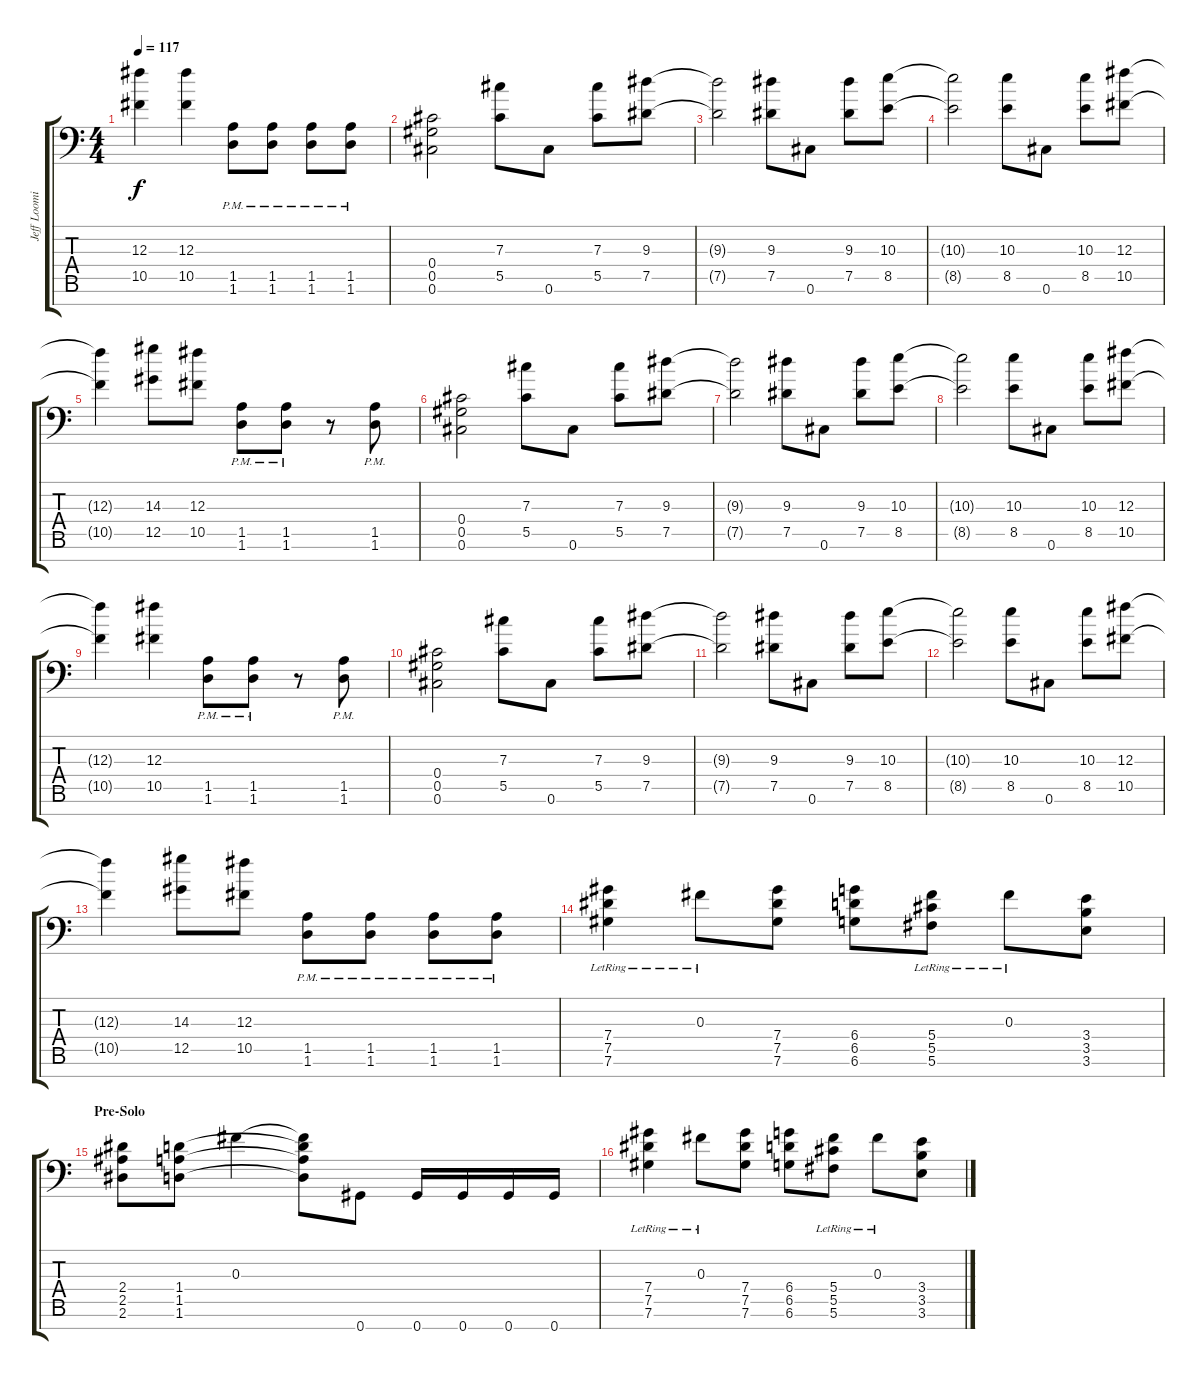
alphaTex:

\track ("Jeff Loomis Rhythm" "Jeff Loomi") {instrument distortionguitar}
\staff {score tabs}
\tuning (Eb4 Bb3 Gb3 Db3 Ab2 Db2 Ab1) {hide}
\ts (4 4)
\tempo 117
\clef f4
\ks c
(12.3{t} 10.5{t}).4{dy f} (12.3 10.5).4 (1.5{pm} 1.6{pm}).8 (1.5{pm} 1.6{pm}).8 (1.5{pm} 1.6{pm}).8 (1.5{pm} 1.6{pm}).8 |
(0.4 0.5 0.6).2{instrument distortionguitar} (7.3 5.5).8 0.6.8 (7.3 5.5).8 (9.3 7.5).8 |
(9.3{t} 7.5{t}).2 (9.3 7.5).8 0.6.8 (9.3 7.5).8 (10.3 8.5).8 |
(10.3{t} 8.5{t}).2 (10.3 8.5).8 0.6.8 (10.3 8.5).8 (12.3 10.5).8 |
(12.3{t} 10.5{t}).4 (14.3 12.5).8 (12.3 10.5).8 (1.5{pm} 1.6{pm}).8 (1.5{pm} 1.6{pm}).8 r.8 (1.5{pm} 1.6{pm}).8 |
(0.4 0.5 0.6).2{instrument distortionguitar} (7.3 5.5).8 0.6.8 (7.3 5.5).8 (9.3 7.5).8 |
(9.3{t} 7.5{t}).2 (9.3 7.5).8 0.6.8 (9.3 7.5).8 (10.3 8.5).8 |
(10.3{t} 8.5{t}).2 (10.3 8.5).8 0.6.8 (10.3 8.5).8 (12.3 10.5).8 |
(12.3{t} 10.5{t}).4 (12.3 10.5).4 (1.5{pm} 1.6{pm}).8 (1.5{pm} 1.6{pm}).8 r.8 (1.5{pm} 1.6{pm}).8 |
(0.4 0.5 0.6).2{instrument distortionguitar} (7.3 5.5).8 0.6.8 (7.3 5.5).8 (9.3 7.5).8 |
(9.3{t} 7.5{t}).2 (9.3 7.5).8 0.6.8 (9.3 7.5).8 (10.3 8.5).8 |
(10.3{t} 8.5{t}).2 (10.3 8.5).8 0.6.8 (10.3 8.5).8 (12.3 10.5).8 |
(12.3{t} 10.5{t}).4 (14.3 12.5).8 (12.3 10.5).8 (1.5{pm} 1.6{pm}).8 (1.5{pm} 1.6{pm}).8 (1.5{pm} 1.6{pm}).8 (1.5{pm} 1.6{pm}).8 |
(7.4{lr} 7.5{lr} 7.6{lr}).4 0.3{lr}.8 (7.4 7.5 7.6).8 (6.4 6.5 6.6).8 (5.4{lr} 5.5{lr} 5.6{lr}).8 0.3{lr}.8 (3.4 3.5 3.6).8 |
\section ("" "Pre-Solo")
(2.4 2.5 2.6).8 (1.4 1.5 1.6).8 0.3.4 (0.3{t} 1.4{t} 1.5{t} 1.6{t}).8 0.7.8 0.7.16 0.7.16 0.7.16 0.7.16 |
(7.4{lr} 7.5{lr} 7.6{lr}).4 0.3{lr}.8 (7.4 7.5 7.6).8 (6.4 6.5 6.6).8 (5.4{lr} 5.5{lr} 5.6{lr}).8 0.3{lr}.8 (3.4 3.5 3.6).8
